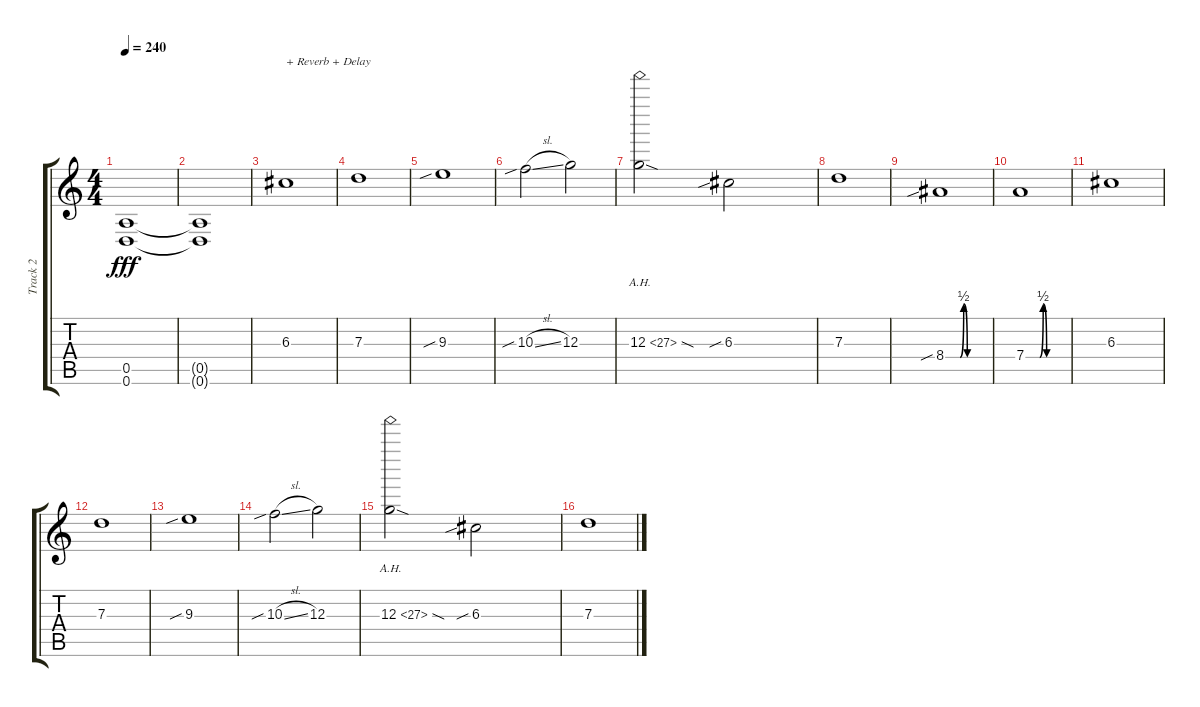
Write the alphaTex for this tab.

\track ("Track 2" "Track 2") {instrument distortionguitar}
\staff {score tabs}
\tuning (E4 B3 G3 D3 A2 D2) {hide}
\ts (4 4)
\tempo 240
\clef g2
\ks c
(0.5{t} 0.6{t}).1{dy fff} |
(0.5{t} 0.6{t}).1 |
6.3.1{txt "+ Reverb + Delay"} |
7.3.1 |
9.3{sib}.1 |
10.3{sib sl}.2 12.3.2 |
12.3{ah 15 sod}.2 6.3{sib}.2 |
7.3.1 |
8.4{be (custom 0 0 20 0 25 2 30 0 60 0) sib}.1 |
7.4{be (custom 0 0 20 0 25 2 30 0 60 0)}.1 |
6.3.1 |
7.3.1 |
9.3{sib}.1 |
10.3{sib sl}.2 12.3.2 |
12.3{ah 15 sod}.2 6.3{sib}.2 |
7.3.1
